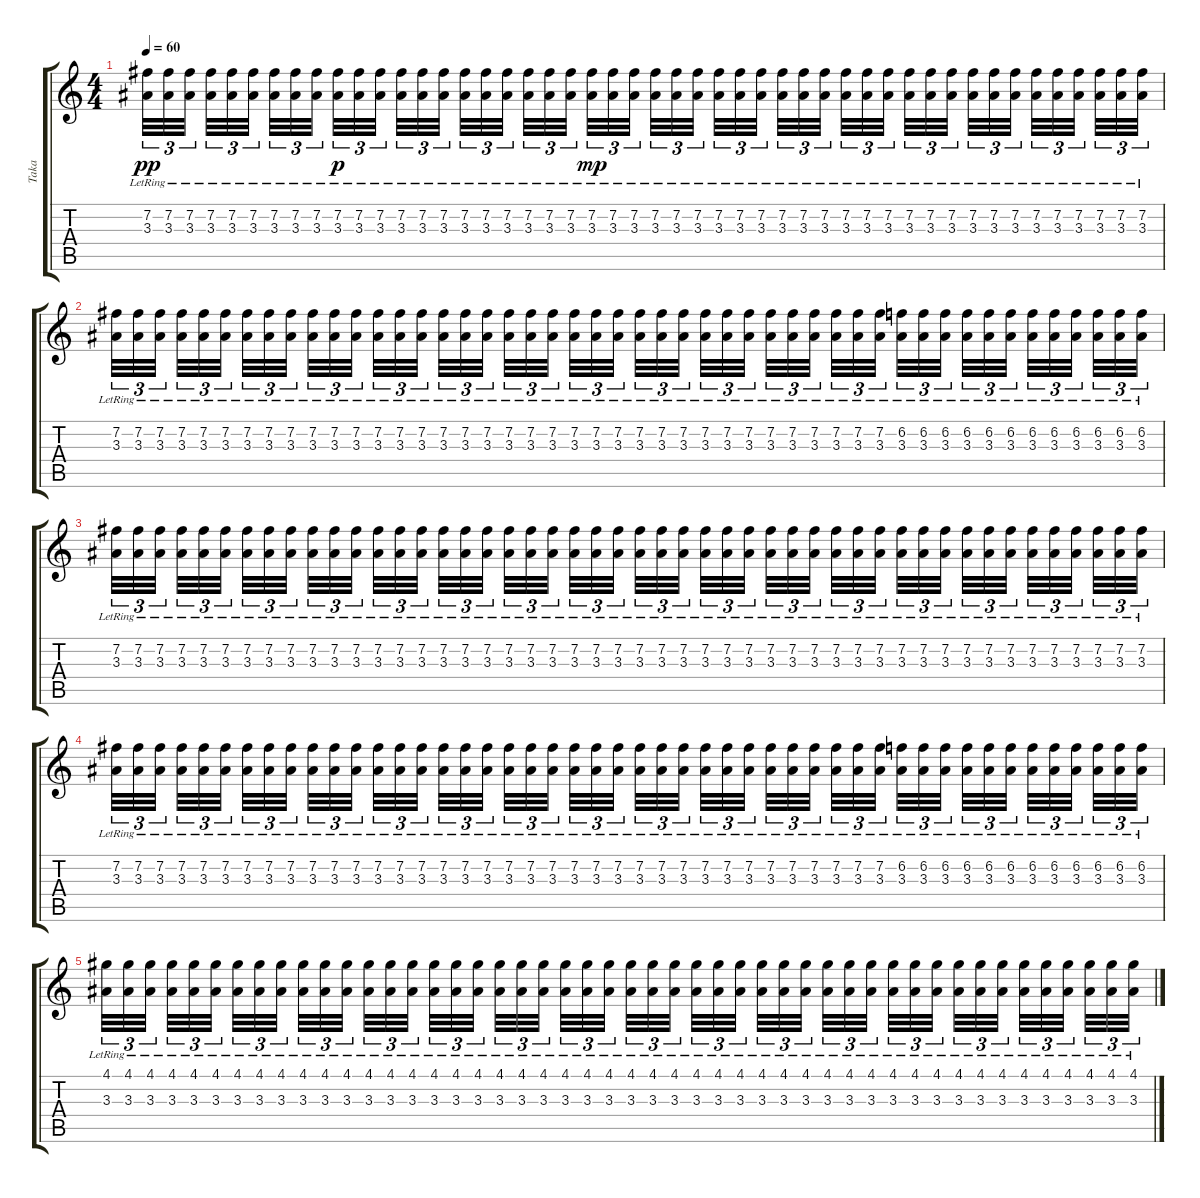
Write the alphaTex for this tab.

\track ("Taka" "Taka") {instrument electricguitarjazz}
\staff {score tabs}
\tuning (E4 B3 G3 D3 A2 E2) {hide}
\ts (4 4)
\section ("" "")
\tempo 60
\clef g2
\ks c
(7.2{lr} 3.3{lr}).32{tu (3 2) dy pp} (7.2{lr} 3.3{lr}).32{tu (3 2)} (7.2{lr} 3.3{lr}).32{tu (3 2) beam splitsecondary} (7.2{lr} 3.3{lr}).32{tu (3 2)} (7.2{lr} 3.3{lr}).32{tu (3 2)} (7.2{lr} 3.3{lr}).32{tu (3 2) beam splitsecondary} (7.2{lr} 3.3{lr}).32{tu (3 2)} (7.2{lr} 3.3{lr}).32{tu (3 2)} (7.2{lr} 3.3{lr}).32{tu (3 2) beam splitsecondary} (7.2{lr} 3.3{lr}).32{tu (3 2) dy p} (7.2{lr} 3.3{lr}).32{tu (3 2)} (7.2{lr} 3.3{lr}).32{tu (3 2)} (7.2{lr} 3.3{lr}).32{tu (3 2)} (7.2{lr} 3.3{lr}).32{tu (3 2)} (7.2{lr} 3.3{lr}).32{tu (3 2) beam splitsecondary} (7.2{lr} 3.3{lr}).32{tu (3 2)} (7.2{lr} 3.3{lr}).32{tu (3 2)} (7.2{lr} 3.3{lr}).32{tu (3 2) beam splitsecondary} (7.2{lr} 3.3{lr}).32{tu (3 2)} (7.2{lr} 3.3{lr}).32{tu (3 2)} (7.2{lr} 3.3{lr}).32{tu (3 2) beam splitsecondary} (7.2{lr} 3.3{lr}).32{tu (3 2) dy mp} (7.2{lr} 3.3{lr}).32{tu (3 2)} (7.2{lr} 3.3{lr}).32{tu (3 2)} (7.2{lr} 3.3{lr}).32{tu (3 2)} (7.2{lr} 3.3{lr}).32{tu (3 2)} (7.2{lr} 3.3{lr}).32{tu (3 2) beam splitsecondary} (7.2{lr} 3.3{lr}).32{tu (3 2)} (7.2{lr} 3.3{lr}).32{tu (3 2)} (7.2{lr} 3.3{lr}).32{tu (3 2) beam splitsecondary} (7.2{lr} 3.3{lr}).32{tu (3 2)} (7.2{lr} 3.3{lr}).32{tu (3 2)} (7.2{lr} 3.3{lr}).32{tu (3 2) beam splitsecondary} (7.2{lr} 3.3{lr}).32{tu (3 2)} (7.2{lr} 3.3{lr}).32{tu (3 2)} (7.2{lr} 3.3{lr}).32{tu (3 2)} (7.2{lr} 3.3{lr}).32{tu (3 2)} (7.2{lr} 3.3{lr}).32{tu (3 2)} (7.2{lr} 3.3{lr}).32{tu (3 2) beam splitsecondary} (7.2{lr} 3.3{lr}).32{tu (3 2)} (7.2{lr} 3.3{lr}).32{tu (3 2)} (7.2{lr} 3.3{lr}).32{tu (3 2) beam splitsecondary} (7.2{lr} 3.3{lr}).32{tu (3 2)} (7.2{lr} 3.3{lr}).32{tu (3 2)} (7.2{lr} 3.3{lr}).32{tu (3 2) beam splitsecondary} (7.2{lr} 3.3{lr}).32{tu (3 2)} (7.2{lr} 3.3{lr}).32{tu (3 2)} (7.2{lr} 3.3{lr}).32{tu (3 2)} |
(7.2{lr} 3.3{lr}).32{tu (3 2)} (7.2{lr} 3.3{lr}).32{tu (3 2)} (7.2{lr} 3.3{lr}).32{tu (3 2) beam splitsecondary} (7.2{lr} 3.3{lr}).32{tu (3 2)} (7.2{lr} 3.3{lr}).32{tu (3 2)} (7.2{lr} 3.3{lr}).32{tu (3 2) beam splitsecondary} (7.2{lr} 3.3{lr}).32{tu (3 2)} (7.2{lr} 3.3{lr}).32{tu (3 2)} (7.2{lr} 3.3{lr}).32{tu (3 2) beam splitsecondary} (7.2{lr} 3.3{lr}).32{tu (3 2)} (7.2{lr} 3.3{lr}).32{tu (3 2)} (7.2{lr} 3.3{lr}).32{tu (3 2)} (7.2{lr} 3.3{lr}).32{tu (3 2)} (7.2{lr} 3.3{lr}).32{tu (3 2)} (7.2{lr} 3.3{lr}).32{tu (3 2) beam splitsecondary} (7.2{lr} 3.3{lr}).32{tu (3 2)} (7.2{lr} 3.3{lr}).32{tu (3 2)} (7.2{lr} 3.3{lr}).32{tu (3 2) beam splitsecondary} (7.2{lr} 3.3{lr}).32{tu (3 2)} (7.2{lr} 3.3{lr}).32{tu (3 2)} (7.2{lr} 3.3{lr}).32{tu (3 2) beam splitsecondary} (7.2{lr} 3.3{lr}).32{tu (3 2)} (7.2{lr} 3.3{lr}).32{tu (3 2)} (7.2{lr} 3.3{lr}).32{tu (3 2)} (7.2{lr} 3.3{lr}).32{tu (3 2)} (7.2{lr} 3.3{lr}).32{tu (3 2)} (7.2{lr} 3.3{lr}).32{tu (3 2) beam splitsecondary} (7.2{lr} 3.3{lr}).32{tu (3 2)} (7.2{lr} 3.3{lr}).32{tu (3 2)} (7.2{lr} 3.3{lr}).32{tu (3 2) beam splitsecondary} (7.2{lr} 3.3{lr}).32{tu (3 2)} (7.2{lr} 3.3{lr}).32{tu (3 2)} (7.2{lr} 3.3{lr}).32{tu (3 2) beam splitsecondary} (7.2{lr} 3.3{lr}).32{tu (3 2)} (7.2{lr} 3.3{lr}).32{tu (3 2)} (7.2{lr} 3.3{lr}).32{tu (3 2)} (6.2{lr} 3.3{lr}).32{tu (3 2)} (6.2{lr} 3.3{lr}).32{tu (3 2)} (6.2{lr} 3.3{lr}).32{tu (3 2) beam splitsecondary} (6.2{lr} 3.3{lr}).32{tu (3 2)} (6.2{lr} 3.3{lr}).32{tu (3 2)} (6.2{lr} 3.3{lr}).32{tu (3 2) beam splitsecondary} (6.2{lr} 3.3{lr}).32{tu (3 2)} (6.2{lr} 3.3{lr}).32{tu (3 2)} (6.2{lr} 3.3{lr}).32{tu (3 2) beam splitsecondary} (6.2{lr} 3.3{lr}).32{tu (3 2)} (6.2{lr} 3.3{lr}).32{tu (3 2)} (6.2{lr} 3.3{lr}).32{tu (3 2)} |
(7.2{lr} 3.3{lr}).32{tu (3 2)} (7.2{lr} 3.3{lr}).32{tu (3 2)} (7.2{lr} 3.3{lr}).32{tu (3 2) beam splitsecondary} (7.2{lr} 3.3{lr}).32{tu (3 2)} (7.2{lr} 3.3{lr}).32{tu (3 2)} (7.2{lr} 3.3{lr}).32{tu (3 2) beam splitsecondary} (7.2{lr} 3.3{lr}).32{tu (3 2)} (7.2{lr} 3.3{lr}).32{tu (3 2)} (7.2{lr} 3.3{lr}).32{tu (3 2) beam splitsecondary} (7.2{lr} 3.3{lr}).32{tu (3 2)} (7.2{lr} 3.3{lr}).32{tu (3 2)} (7.2{lr} 3.3{lr}).32{tu (3 2)} (7.2{lr} 3.3{lr}).32{tu (3 2)} (7.2{lr} 3.3{lr}).32{tu (3 2)} (7.2{lr} 3.3{lr}).32{tu (3 2) beam splitsecondary} (7.2{lr} 3.3{lr}).32{tu (3 2)} (7.2{lr} 3.3{lr}).32{tu (3 2)} (7.2{lr} 3.3{lr}).32{tu (3 2) beam splitsecondary} (7.2{lr} 3.3{lr}).32{tu (3 2)} (7.2{lr} 3.3{lr}).32{tu (3 2)} (7.2{lr} 3.3{lr}).32{tu (3 2) beam splitsecondary} (7.2{lr} 3.3{lr}).32{tu (3 2)} (7.2{lr} 3.3{lr}).32{tu (3 2)} (7.2{lr} 3.3{lr}).32{tu (3 2)} (7.2{lr} 3.3{lr}).32{tu (3 2)} (7.2{lr} 3.3{lr}).32{tu (3 2)} (7.2{lr} 3.3{lr}).32{tu (3 2) beam splitsecondary} (7.2{lr} 3.3{lr}).32{tu (3 2)} (7.2{lr} 3.3{lr}).32{tu (3 2)} (7.2{lr} 3.3{lr}).32{tu (3 2) beam splitsecondary} (7.2{lr} 3.3{lr}).32{tu (3 2)} (7.2{lr} 3.3{lr}).32{tu (3 2)} (7.2{lr} 3.3{lr}).32{tu (3 2) beam splitsecondary} (7.2{lr} 3.3{lr}).32{tu (3 2)} (7.2{lr} 3.3{lr}).32{tu (3 2)} (7.2{lr} 3.3{lr}).32{tu (3 2)} (7.2{lr} 3.3{lr}).32{tu (3 2)} (7.2{lr} 3.3{lr}).32{tu (3 2)} (7.2{lr} 3.3{lr}).32{tu (3 2) beam splitsecondary} (7.2{lr} 3.3{lr}).32{tu (3 2)} (7.2{lr} 3.3{lr}).32{tu (3 2)} (7.2{lr} 3.3{lr}).32{tu (3 2) beam splitsecondary} (7.2{lr} 3.3{lr}).32{tu (3 2)} (7.2{lr} 3.3{lr}).32{tu (3 2)} (7.2{lr} 3.3{lr}).32{tu (3 2) beam splitsecondary} (7.2{lr} 3.3{lr}).32{tu (3 2)} (7.2{lr} 3.3{lr}).32{tu (3 2)} (7.2{lr} 3.3{lr}).32{tu (3 2)} |
(7.2{lr} 3.3{lr}).32{tu (3 2)} (7.2{lr} 3.3{lr}).32{tu (3 2)} (7.2{lr} 3.3{lr}).32{tu (3 2) beam splitsecondary} (7.2{lr} 3.3{lr}).32{tu (3 2)} (7.2{lr} 3.3{lr}).32{tu (3 2)} (7.2{lr} 3.3{lr}).32{tu (3 2) beam splitsecondary} (7.2{lr} 3.3{lr}).32{tu (3 2)} (7.2{lr} 3.3{lr}).32{tu (3 2)} (7.2{lr} 3.3{lr}).32{tu (3 2) beam splitsecondary} (7.2{lr} 3.3{lr}).32{tu (3 2)} (7.2{lr} 3.3{lr}).32{tu (3 2)} (7.2{lr} 3.3{lr}).32{tu (3 2)} (7.2{lr} 3.3{lr}).32{tu (3 2)} (7.2{lr} 3.3{lr}).32{tu (3 2)} (7.2{lr} 3.3{lr}).32{tu (3 2) beam splitsecondary} (7.2{lr} 3.3{lr}).32{tu (3 2)} (7.2{lr} 3.3{lr}).32{tu (3 2)} (7.2{lr} 3.3{lr}).32{tu (3 2) beam splitsecondary} (7.2{lr} 3.3{lr}).32{tu (3 2)} (7.2{lr} 3.3{lr}).32{tu (3 2)} (7.2{lr} 3.3{lr}).32{tu (3 2) beam splitsecondary} (7.2{lr} 3.3{lr}).32{tu (3 2)} (7.2{lr} 3.3{lr}).32{tu (3 2)} (7.2{lr} 3.3{lr}).32{tu (3 2)} (7.2{lr} 3.3{lr}).32{tu (3 2)} (7.2{lr} 3.3{lr}).32{tu (3 2)} (7.2{lr} 3.3{lr}).32{tu (3 2) beam splitsecondary} (7.2{lr} 3.3{lr}).32{tu (3 2)} (7.2{lr} 3.3{lr}).32{tu (3 2)} (7.2{lr} 3.3{lr}).32{tu (3 2) beam splitsecondary} (7.2{lr} 3.3{lr}).32{tu (3 2)} (7.2{lr} 3.3{lr}).32{tu (3 2)} (7.2{lr} 3.3{lr}).32{tu (3 2) beam splitsecondary} (7.2{lr} 3.3{lr}).32{tu (3 2)} (7.2{lr} 3.3{lr}).32{tu (3 2)} (7.2{lr} 3.3{lr}).32{tu (3 2)} (6.2{lr} 3.3{lr}).32{tu (3 2)} (6.2{lr} 3.3{lr}).32{tu (3 2)} (6.2{lr} 3.3{lr}).32{tu (3 2) beam splitsecondary} (6.2{lr} 3.3{lr}).32{tu (3 2)} (6.2{lr} 3.3{lr}).32{tu (3 2)} (6.2{lr} 3.3{lr}).32{tu (3 2) beam splitsecondary} (6.2{lr} 3.3{lr}).32{tu (3 2)} (6.2{lr} 3.3{lr}).32{tu (3 2)} (6.2{lr} 3.3{lr}).32{tu (3 2) beam splitsecondary} (6.2{lr} 3.3{lr}).32{tu (3 2)} (6.2{lr} 3.3{lr}).32{tu (3 2)} (6.2{lr} 3.3{lr}).32{tu (3 2)} |
(4.1{lr} 3.3{lr}).32{tu (3 2)} (4.1{lr} 3.3{lr}).32{tu (3 2)} (4.1{lr} 3.3{lr}).32{tu (3 2) beam splitsecondary} (4.1{lr} 3.3{lr}).32{tu (3 2)} (4.1{lr} 3.3{lr}).32{tu (3 2)} (4.1{lr} 3.3{lr}).32{tu (3 2) beam splitsecondary} (4.1{lr} 3.3{lr}).32{tu (3 2)} (4.1{lr} 3.3{lr}).32{tu (3 2)} (4.1{lr} 3.3{lr}).32{tu (3 2) beam splitsecondary} (4.1{lr} 3.3{lr}).32{tu (3 2)} (4.1{lr} 3.3{lr}).32{tu (3 2)} (4.1{lr} 3.3{lr}).32{tu (3 2)} (4.1{lr} 3.3{lr}).32{tu (3 2)} (4.1{lr} 3.3{lr}).32{tu (3 2)} (4.1{lr} 3.3{lr}).32{tu (3 2) beam splitsecondary} (4.1{lr} 3.3{lr}).32{tu (3 2)} (4.1{lr} 3.3{lr}).32{tu (3 2)} (4.1{lr} 3.3{lr}).32{tu (3 2) beam splitsecondary} (4.1{lr} 3.3{lr}).32{tu (3 2)} (4.1{lr} 3.3{lr}).32{tu (3 2)} (4.1{lr} 3.3{lr}).32{tu (3 2) beam splitsecondary} (4.1{lr} 3.3{lr}).32{tu (3 2)} (4.1{lr} 3.3{lr}).32{tu (3 2)} (4.1{lr} 3.3{lr}).32{tu (3 2)} (4.1{lr} 3.3{lr}).32{tu (3 2)} (4.1{lr} 3.3{lr}).32{tu (3 2)} (4.1{lr} 3.3{lr}).32{tu (3 2) beam splitsecondary} (4.1{lr} 3.3{lr}).32{tu (3 2)} (4.1{lr} 3.3{lr}).32{tu (3 2)} (4.1{lr} 3.3{lr}).32{tu (3 2) beam splitsecondary} (4.1{lr} 3.3{lr}).32{tu (3 2)} (4.1{lr} 3.3{lr}).32{tu (3 2)} (4.1{lr} 3.3{lr}).32{tu (3 2) beam splitsecondary} (4.1{lr} 3.3{lr}).32{tu (3 2)} (4.1{lr} 3.3{lr}).32{tu (3 2)} (4.1{lr} 3.3{lr}).32{tu (3 2)} (4.1{lr} 3.3{lr}).32{tu (3 2)} (4.1{lr} 3.3{lr}).32{tu (3 2)} (4.1{lr} 3.3{lr}).32{tu (3 2) beam splitsecondary} (4.1{lr} 3.3{lr}).32{tu (3 2)} (4.1{lr} 3.3{lr}).32{tu (3 2)} (4.1{lr} 3.3{lr}).32{tu (3 2) beam splitsecondary} (4.1{lr} 3.3{lr}).32{tu (3 2)} (4.1{lr} 3.3{lr}).32{tu (3 2)} (4.1{lr} 3.3{lr}).32{tu (3 2) beam splitsecondary} (4.1{lr} 3.3{lr}).32{tu (3 2)} (4.1{lr} 3.3{lr}).32{tu (3 2)} (4.1{lr} 3.3{lr}).32{tu (3 2)}
